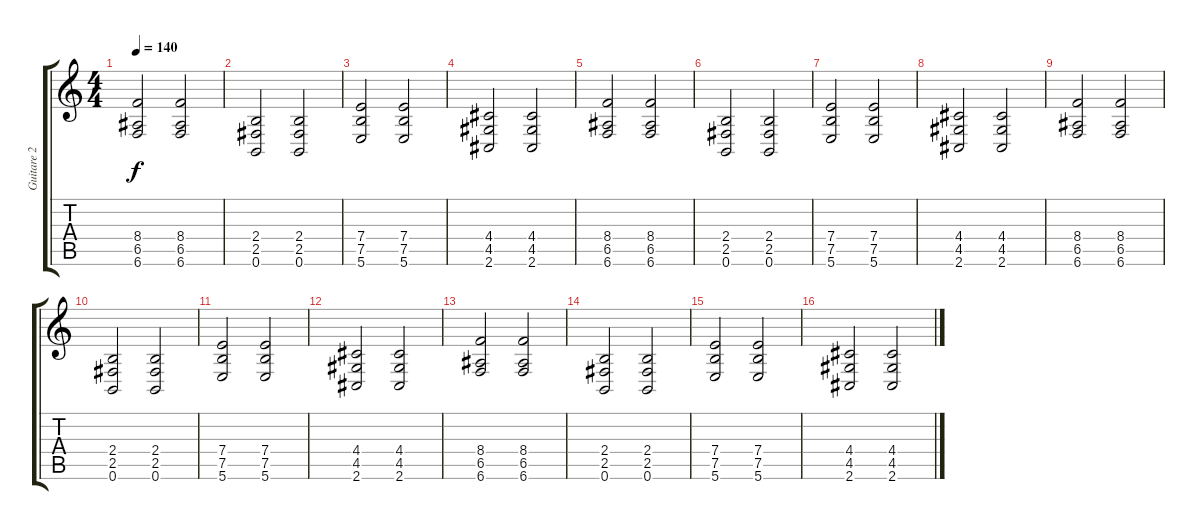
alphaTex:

\track ("Guitare 2" "Guitare 2") {instrument distortionguitar}
\staff {score tabs}
\tuning (B3 Gb3 D3 A2 E2 B1) {hide}
\ts (4 4)
\tempo 140
\clef g2
\ks c
(8.4 6.5 6.6).2{dy f} (8.4 6.5 6.6).2 |
(2.4 2.5 0.6).2 (2.4 2.5 0.6).2 |
(7.4 7.5 5.6).2 (7.4 7.5 5.6).2 |
(4.4 4.5 2.6).2 (4.4 4.5 2.6).2 |
(8.4 6.5 6.6).2 (8.4 6.5 6.6).2 |
(2.4 2.5 0.6).2 (2.4 2.5 0.6).2 |
(7.4 7.5 5.6).2 (7.4 7.5 5.6).2 |
(4.4 4.5 2.6).2 (4.4 4.5 2.6).2 |
(8.4 6.5 6.6).2 (8.4 6.5 6.6).2 |
(2.4 2.5 0.6).2 (2.4 2.5 0.6).2 |
(7.4 7.5 5.6).2 (7.4 7.5 5.6).2 |
(4.4 4.5 2.6).2 (4.4 4.5 2.6).2 |
(8.4 6.5 6.6).2 (8.4 6.5 6.6).2 |
(2.4 2.5 0.6).2 (2.4 2.5 0.6).2 |
(7.4 7.5 5.6).2 (7.4 7.5 5.6).2 |
(4.4 4.5 2.6).2 (4.4 4.5 2.6).2
